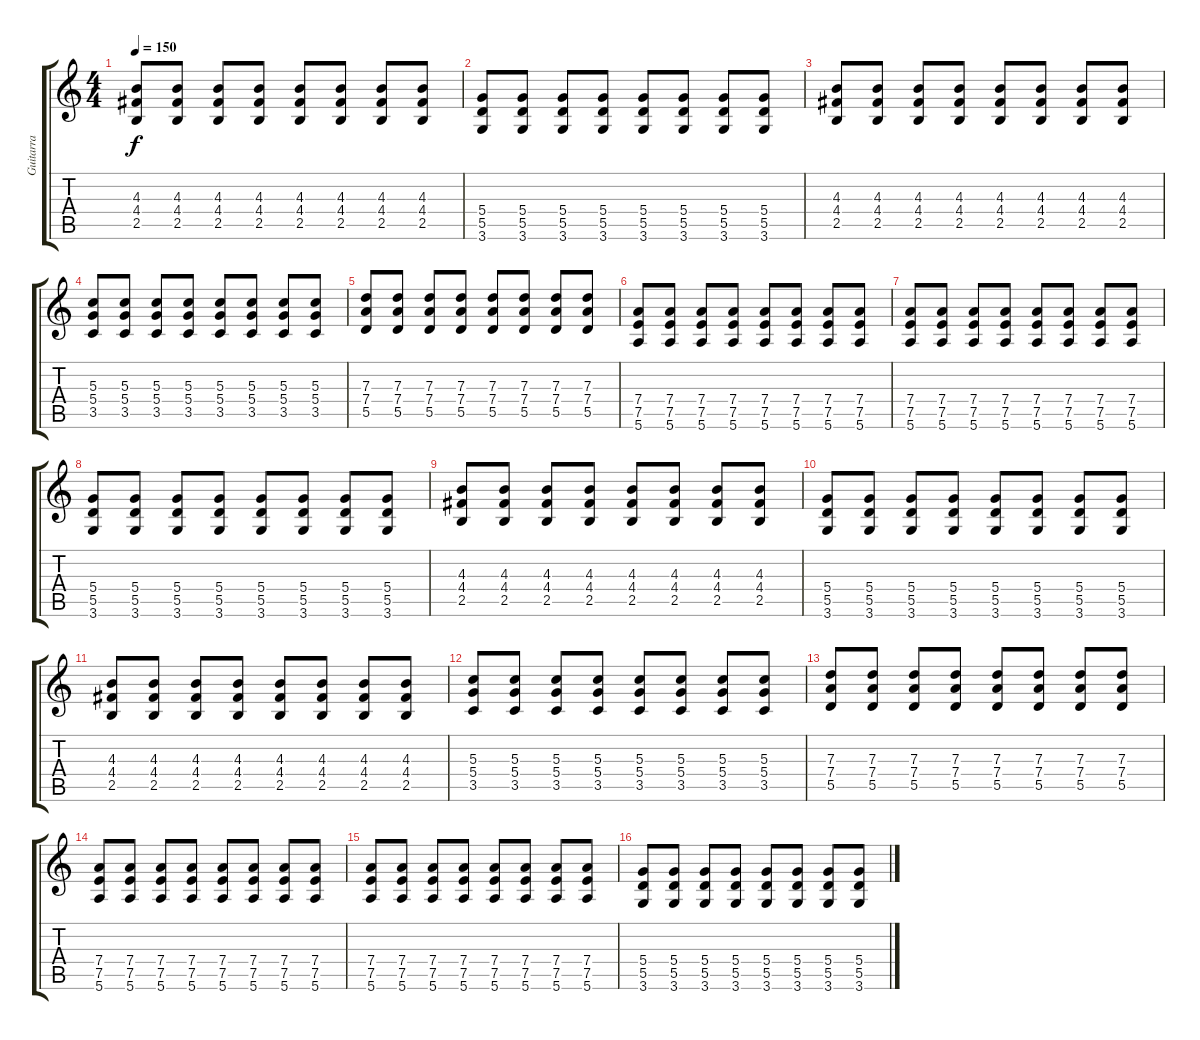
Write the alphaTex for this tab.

\track ("Guitarra" "Guitarra") {instrument distortionguitar}
\staff {score tabs}
\tuning (E4 B3 G3 D3 A2 E2) {hide}
\ts (4 4)
\tempo 150
\clef g2
\ks c
(4.3 4.4 2.5).8{dy f} (4.3 4.4 2.5).8 (4.3 4.4 2.5).8 (4.3 4.4 2.5).8 (4.3 4.4 2.5).8 (4.3 4.4 2.5).8 (4.3 4.4 2.5).8 (4.3 4.4 2.5).8 |
(5.4 5.5 3.6).8 (5.4 5.5 3.6).8 (5.4 5.5 3.6).8 (5.4 5.5 3.6).8 (5.4 5.5 3.6).8 (5.4 5.5 3.6).8 (5.4 5.5 3.6).8 (5.4 5.5 3.6).8 |
(4.3 4.4 2.5).8 (4.3 4.4 2.5).8 (4.3 4.4 2.5).8 (4.3 4.4 2.5).8 (4.3 4.4 2.5).8 (4.3 4.4 2.5).8 (4.3 4.4 2.5).8 (4.3 4.4 2.5).8 |
(5.3 5.4 3.5).8 (5.3 5.4 3.5).8 (5.3 5.4 3.5).8 (5.3 5.4 3.5).8 (5.3 5.4 3.5).8 (5.3 5.4 3.5).8 (5.3 5.4 3.5).8 (5.3 5.4 3.5).8 |
(7.3 7.4 5.5).8 (7.3 7.4 5.5).8 (7.3 7.4 5.5).8 (7.3 7.4 5.5).8 (7.3 7.4 5.5).8 (7.3 7.4 5.5).8 (7.3 7.4 5.5).8 (7.3 7.4 5.5).8 |
(7.4 7.5 5.6).8 (7.4 7.5 5.6).8 (7.4 7.5 5.6).8 (7.4 7.5 5.6).8 (7.4 7.5 5.6).8 (7.4 7.5 5.6).8 (7.4 7.5 5.6).8 (7.4 7.5 5.6).8 |
(7.4 7.5 5.6).8 (7.4 7.5 5.6).8 (7.4 7.5 5.6).8 (7.4 7.5 5.6).8 (7.4 7.5 5.6).8 (7.4 7.5 5.6).8 (7.4 7.5 5.6).8 (7.4 7.5 5.6).8 |
(5.4 5.5 3.6).8 (5.4 5.5 3.6).8 (5.4 5.5 3.6).8 (5.4 5.5 3.6).8 (5.4 5.5 3.6).8 (5.4 5.5 3.6).8 (5.4 5.5 3.6).8 (5.4 5.5 3.6).8 |
(4.3 4.4 2.5).8 (4.3 4.4 2.5).8 (4.3 4.4 2.5).8 (4.3 4.4 2.5).8 (4.3 4.4 2.5).8 (4.3 4.4 2.5).8 (4.3 4.4 2.5).8 (4.3 4.4 2.5).8 |
(5.4 5.5 3.6).8 (5.4 5.5 3.6).8 (5.4 5.5 3.6).8 (5.4 5.5 3.6).8 (5.4 5.5 3.6).8 (5.4 5.5 3.6).8 (5.4 5.5 3.6).8 (5.4 5.5 3.6).8 |
(4.3 4.4 2.5).8 (4.3 4.4 2.5).8 (4.3 4.4 2.5).8 (4.3 4.4 2.5).8 (4.3 4.4 2.5).8 (4.3 4.4 2.5).8 (4.3 4.4 2.5).8 (4.3 4.4 2.5).8 |
(5.3 5.4 3.5).8 (5.3 5.4 3.5).8 (5.3 5.4 3.5).8 (5.3 5.4 3.5).8 (5.3 5.4 3.5).8 (5.3 5.4 3.5).8 (5.3 5.4 3.5).8 (5.3 5.4 3.5).8 |
(7.3 7.4 5.5).8 (7.3 7.4 5.5).8 (7.3 7.4 5.5).8 (7.3 7.4 5.5).8 (7.3 7.4 5.5).8 (7.3 7.4 5.5).8 (7.3 7.4 5.5).8 (7.3 7.4 5.5).8 |
(7.4 7.5 5.6).8 (7.4 7.5 5.6).8 (7.4 7.5 5.6).8 (7.4 7.5 5.6).8 (7.4 7.5 5.6).8 (7.4 7.5 5.6).8 (7.4 7.5 5.6).8 (7.4 7.5 5.6).8 |
(7.4 7.5 5.6).8 (7.4 7.5 5.6).8 (7.4 7.5 5.6).8 (7.4 7.5 5.6).8 (7.4 7.5 5.6).8 (7.4 7.5 5.6).8 (7.4 7.5 5.6).8 (7.4 7.5 5.6).8 |
(5.4 5.5 3.6).8 (5.4 5.5 3.6).8 (5.4 5.5 3.6).8 (5.4 5.5 3.6).8 (5.4 5.5 3.6).8 (5.4 5.5 3.6).8 (5.4 5.5 3.6).8 (5.4 5.5 3.6).8
